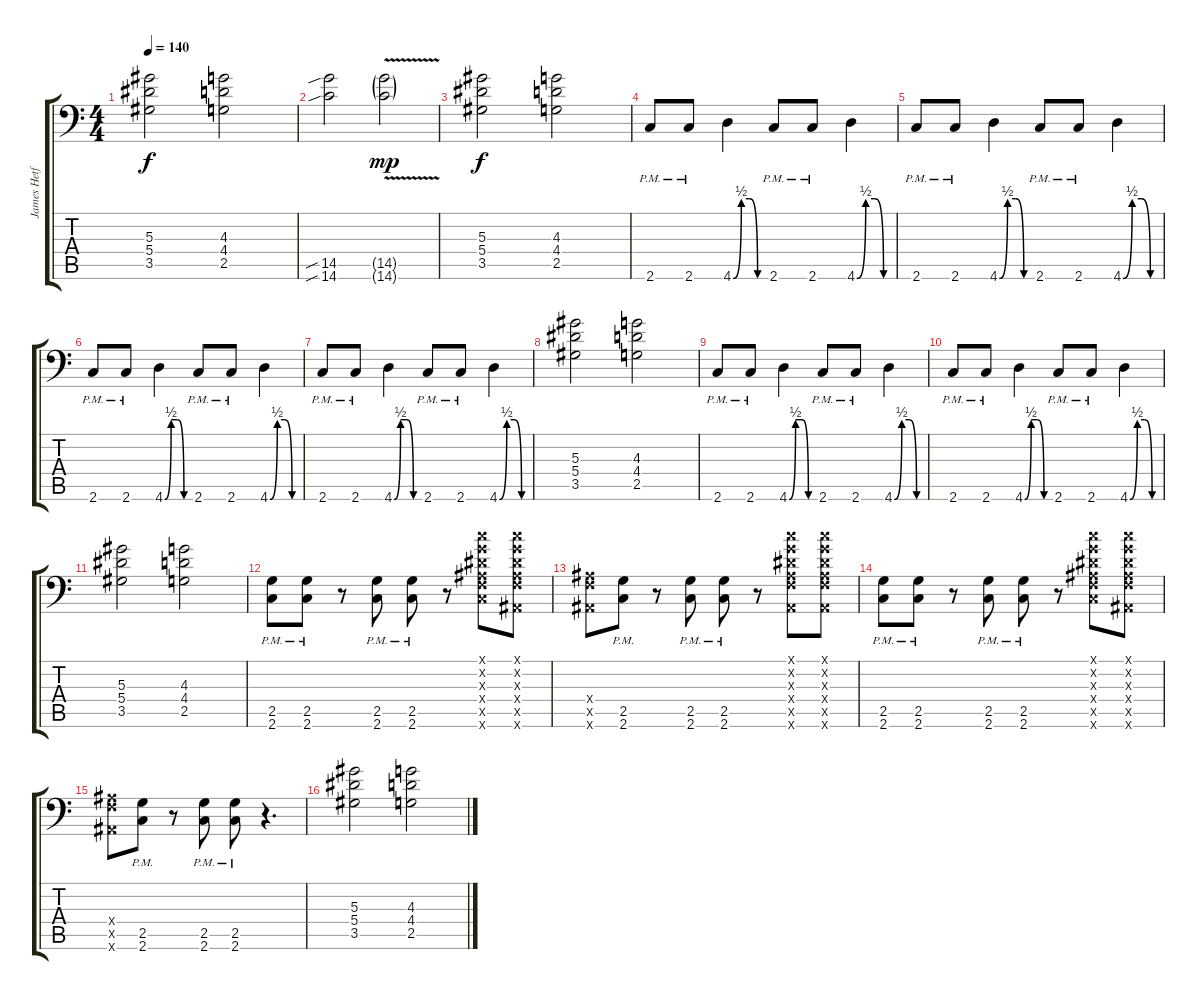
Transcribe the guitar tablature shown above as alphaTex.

\track ("James Hetfield" "James Hetf") {instrument distortionguitar}
\staff {score tabs}
\tuning (C4 G3 Eb3 Bb2 F2 Bb1) {hide}
\ts (4 4)
\tempo 140
\clef f4
\ks c
(5.3 5.4 3.5).2{dy f} (4.3 4.4 2.5).2 |
(14.5{sib} 14.6{sib}).2 (14.5{v g} 14.6{v g}).2{dy mp} |
(5.3 5.4 3.5).2{dy f} (4.3 4.4 2.5).2 |
2.6{pm}.8 2.6{pm}.8 4.6{be (custom 0 0 15 2 30 2 45 0 60 0)}.4 2.6{pm}.8 2.6{pm}.8 4.6{be (custom 0 0 15 2 30 2 45 0 60 0)}.4 |
2.6{pm}.8 2.6{pm}.8 4.6{be (custom 0 0 15 2 30 2 45 0 60 0)}.4 2.6{pm}.8 2.6{pm}.8 4.6{be (custom 0 0 15 2 30 2 45 0 60 0)}.4 |
2.6{pm}.8 2.6{pm}.8 4.6{be (custom 0 0 15 2 30 2 45 0 60 0)}.4 2.6{pm}.8 2.6{pm}.8 4.6{be (custom 0 0 15 2 30 2 45 0 60 0)}.4 |
2.6{pm}.8 2.6{pm}.8 4.6{be (custom 0 0 15 2 30 2 45 0 60 0)}.4 2.6{pm}.8 2.6{pm}.8 4.6{be (custom 0 0 15 2 30 2 45 0 60 0)}.4 |
(5.3 5.4 3.5).2 (4.3 4.4 2.5).2 |
2.6{pm}.8 2.6{pm}.8 4.6{be (custom 0 0 15 2 30 2 45 0 60 0)}.4 2.6{pm}.8 2.6{pm}.8 4.6{be (custom 0 0 15 2 30 2 45 0 60 0)}.4 |
2.6{pm}.8 2.6{pm}.8 4.6{be (custom 0 0 15 2 30 2 45 0 60 0)}.4 2.6{pm}.8 2.6{pm}.8 4.6{be (custom 0 0 15 2 30 2 45 0 60 0)}.4 |
(5.3 5.4 3.5).2 (4.3 4.4 2.5).2 |
(2.5{pm} 2.6).8 (2.5{pm} 2.6).8 r.8 (2.5{pm} 2.6).8 (2.5{pm} 2.6).8 r.8 (0.1{x} 0.2{x} 0.3{x} 0.4{x} 0.5{x} 2.6{x}).8 (0.1{x} 0.2{x} 0.3{x} 0.4{x} 0.5{x} 0.6{x}).8 |
(0.4{x} 0.5{x} 0.6{x}).8 (2.5{pm} 2.6).8 r.8 (2.5{pm} 2.6).8 (2.5{pm} 2.6).8 r.8 (0.1{x} 0.2{x} 0.3{x} 0.4{x} 0.5{x} 0.6{x}).8 (0.1{x} 0.2{x} 0.3{x} 0.4{x} 0.5{x} 0.6{x}).8 |
(2.5{pm} 2.6).8 (2.5{pm} 2.6).8 r.8 (2.5{pm} 2.6).8 (2.5{pm} 2.6).8 r.8 (0.1{x} 0.2{x} 0.3{x} 0.4{x} 0.5{x} 2.6{x}).8 (0.1{x} 0.2{x} 0.3{x} 0.4{x} 0.5{x} 0.6{x}).8 |
(0.4{x} 0.5{x} 0.6{x}).8 (2.5{pm} 2.6).8 r.8 (2.5{pm} 2.6).8 (2.5{pm} 2.6).8 r.4{d} |
(5.3 5.4 3.5).2 (4.3 4.4 2.5).2
